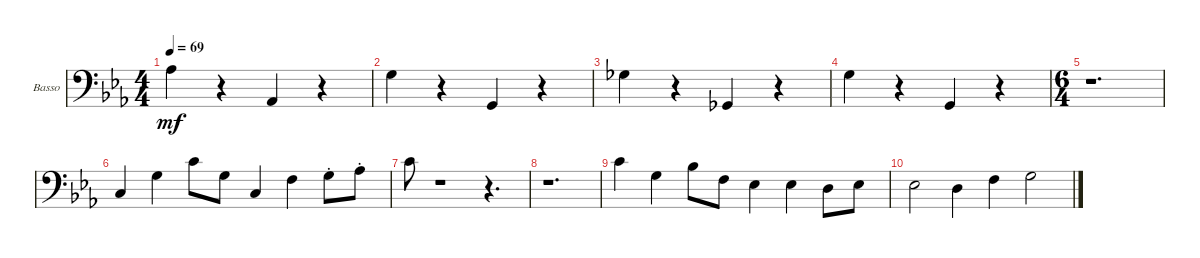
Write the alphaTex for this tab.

\defaultSystemsLayout 4
\bracketExtendMode groupsimilarinstruments
\firstSystemTrackNameOrientation horizontal
\otherSystemsTrackNameOrientation horizontal
\track ("Basso" "Basso") {instrument contrabass}
\staff {score}
\tuning (G2 D2 A1 E1)
\ts (4 4)
\tempo 69
\clef f4
\ks cminor
1.1.4{dy mf} r.4 4.4.4 r.4 |
0.1.4 r.4 3.4.4 r.4 |
4.2.4 r.4 2.4.4 r.4 |
0.1.4 r.4 3.4.4 r.4 |
\ts (6 4)
r.1{d} |
3.3.4 5.2.4 5.1.8 5.2.8 3.3.4 3.2.4 0.1{st}.8 1.1{st}.8 |
5.1.8 r.1 r.4{d} |
r.1{d} |
5.1.4 5.2.4 8.2.8 3.2.8 1.2.4 1.2.4 0.2.8 1.2.8 |
1.2.2 0.2.4 3.2.4 5.2.2
